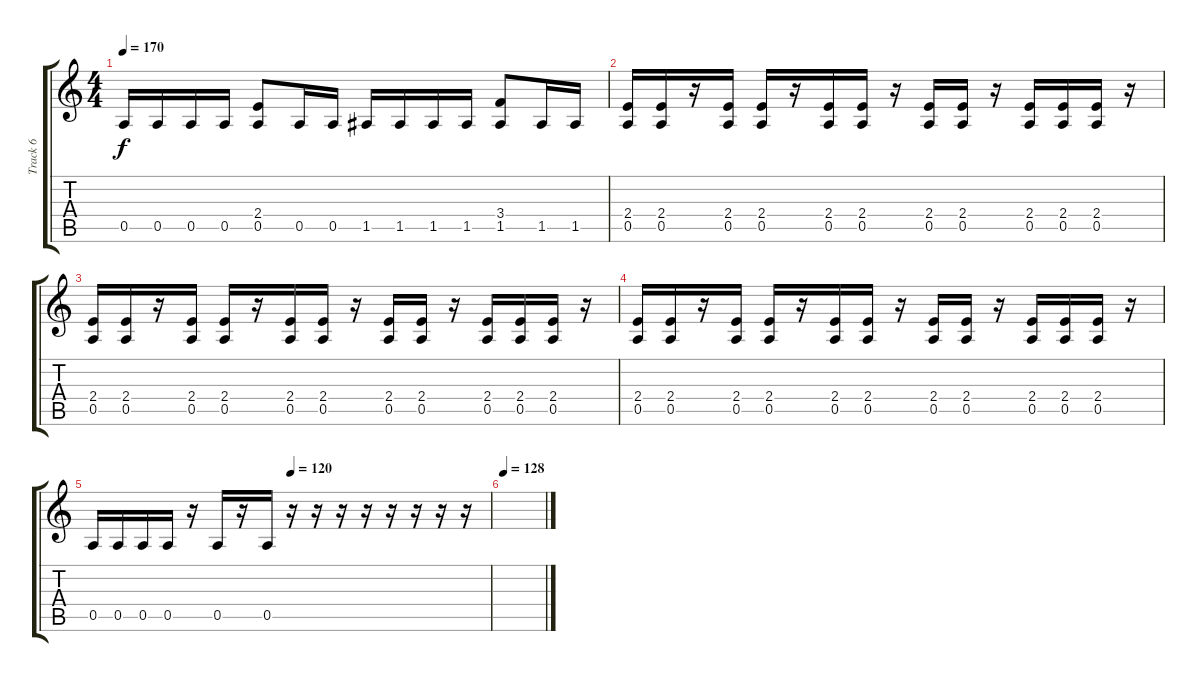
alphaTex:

\track ("Track 6" "Track 6") {instrument distortionguitar}
\staff {score tabs}
\tuning (E4 B3 G3 D3 A2 E2) {hide}
\ts (4 4)
\tempo 170
\clef g2
\ks c
0.5.16{dy f} 0.5.16 0.5.16 0.5.16 (2.4 0.5).8 0.5.16 0.5.16 1.5.16 1.5.16 1.5.16 1.5.16 (3.4 1.5).8 1.5.16 1.5.16 |
(2.4 0.5).16 (2.4 0.5).16 r.16 (2.4 0.5).16 (2.4 0.5).16 r.16 (2.4 0.5).16 (2.4 0.5).16 r.16 (2.4 0.5).16 (2.4 0.5).16 r.16 (2.4 0.5).16 (2.4 0.5).16 (2.4 0.5).16 r.16 |
(2.4 0.5).16 (2.4 0.5).16 r.16 (2.4 0.5).16 (2.4 0.5).16 r.16 (2.4 0.5).16 (2.4 0.5).16 r.16 (2.4 0.5).16 (2.4 0.5).16 r.16 (2.4 0.5).16 (2.4 0.5).16 (2.4 0.5).16 r.16 |
(2.4 0.5).16 (2.4 0.5).16 r.16 (2.4 0.5).16 (2.4 0.5).16 r.16 (2.4 0.5).16 (2.4 0.5).16 r.16 (2.4 0.5).16 (2.4 0.5).16 r.16 (2.4 0.5).16 (2.4 0.5).16 (2.4 0.5).16 r.16 |
\tempo (120 0.5)
0.5.16 0.5.16 0.5.16 0.5.16 r.16 0.5.16 r.16 0.5.16 r.16 r.16 r.16 r.16 r.16 r.16 r.16 r.16 |
\tempo 128
